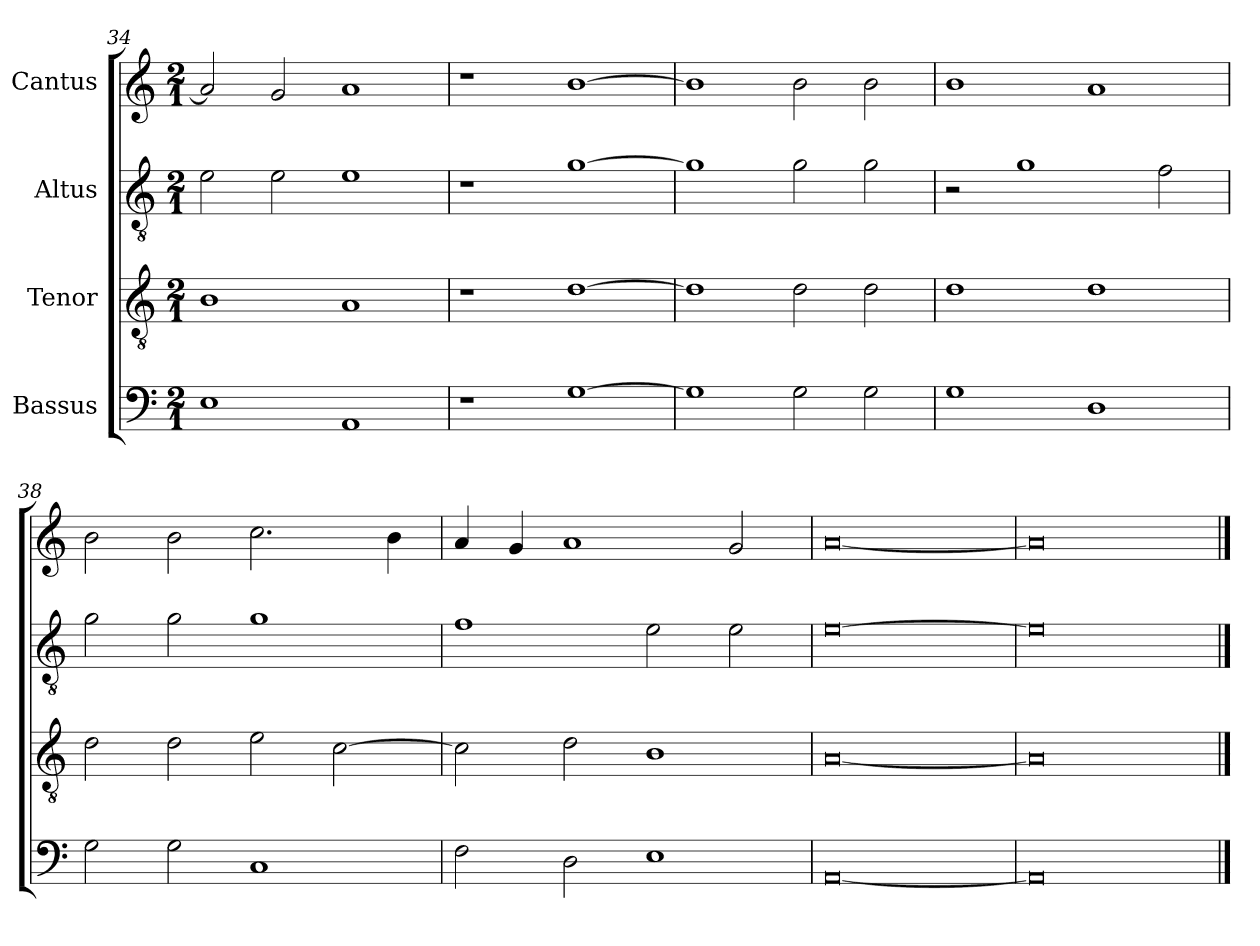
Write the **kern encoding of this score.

**kern	**kern	**kern	**kern
*part4	*part3	*part2	*part1
*staff4	*staff3	*staff2	*staff1
*I"Bassus	*I"Tenor	*I"Altus	*I"Cantus
*clefF4	*clefGv2	*clefGv2	*clefG2
*	*ITrd7c12	*ITrd7c12	*
*k[]	*k[]	*k[]	*k[]
*C:	*C:	*C:	*C:
*M2/1	*M2/1	*M2/1	*M2/1
=34	=34	=34	=34
1Ei	1BBi	2Ei\	2ai/]
.	.	2Ei\	2gi/
1AAi	1AAi	1Ei	1ai
=35	=35	=35	=35
1r	1r	1r	1r
[>1Gi	[>1Di	[>1Gi	[>1bi
=36	=36	=36	=36
1Gi]	1Di]	1Gi]	1bi]
2Gi\	2Di\	2Gi\	2bi\
2Gi\	2Di\	2Gi\	2bi\
!!LO:LB:g=z
=37	=37	=37	=37
1Gi	1Di	2r	1bi
.	.	1Gi	.
1Di	1Di	.	1ai
.	.	2Fi\	.
=38	=38	=38	=38
2Gi\	2Di\	2Gi\	2bi\
2Gi\	2Di\	2Gi\	2bi\
1Ci	2Ei\	1Gi	2.cci\
.	[>2Ci\	.	.
.	.	.	4bi\
=39	=39	=39	=39
2Fi\	2Ci\]	1Fi	4ai/
.	.	.	4gi/
2Di\	2Di\	.	1ai
1Ei	1BBi	2Ei\	.
.	.	2Ei\	2gi/
=40	=40	=40	=40
[<0AAi	[<0AAi	[>0Ei	[<0ai
=41	=41	=41	=41
0AAi]	0AAi]	0Ei]	0ai]
==	==	==	==
*-	*-	*-	*-
